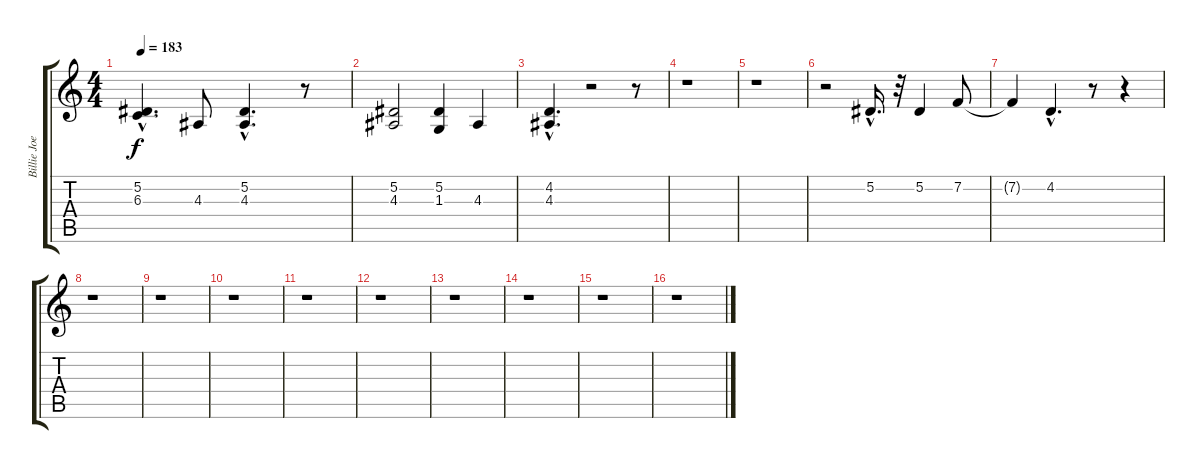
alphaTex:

\track ("Billie Joe Vocal" "Billie Joe") {instrument altosax}
\staff {score tabs}
\tuning (Eb4 Bb3 Gb3 Db3 Ab2 Eb2) {hide}
\ts (4 4)
\tempo 183
\clef g2
\ks c
(5.2{hac} 6.3{hac}).4{d dy f} 4.3.8 (5.2{hac} 4.3{hac}).4{d} r.8 |
(5.2 4.3).2 (5.2 1.3).4 4.3.4 |
(4.2{hac} 4.3{hac}).4{d} r.2 r.8 |
r.1 |
r.1 |
r.2 5.2{hac}.16{d} r.32 5.2.4 7.2.8 |
7.2{t}.4 4.2{hac}.4{d} r.8 r.4 |
r.1 |
r.1 |
r.1 |
r.1 |
r.1 |
r.1 |
r.1 |
r.1 |
r.1
